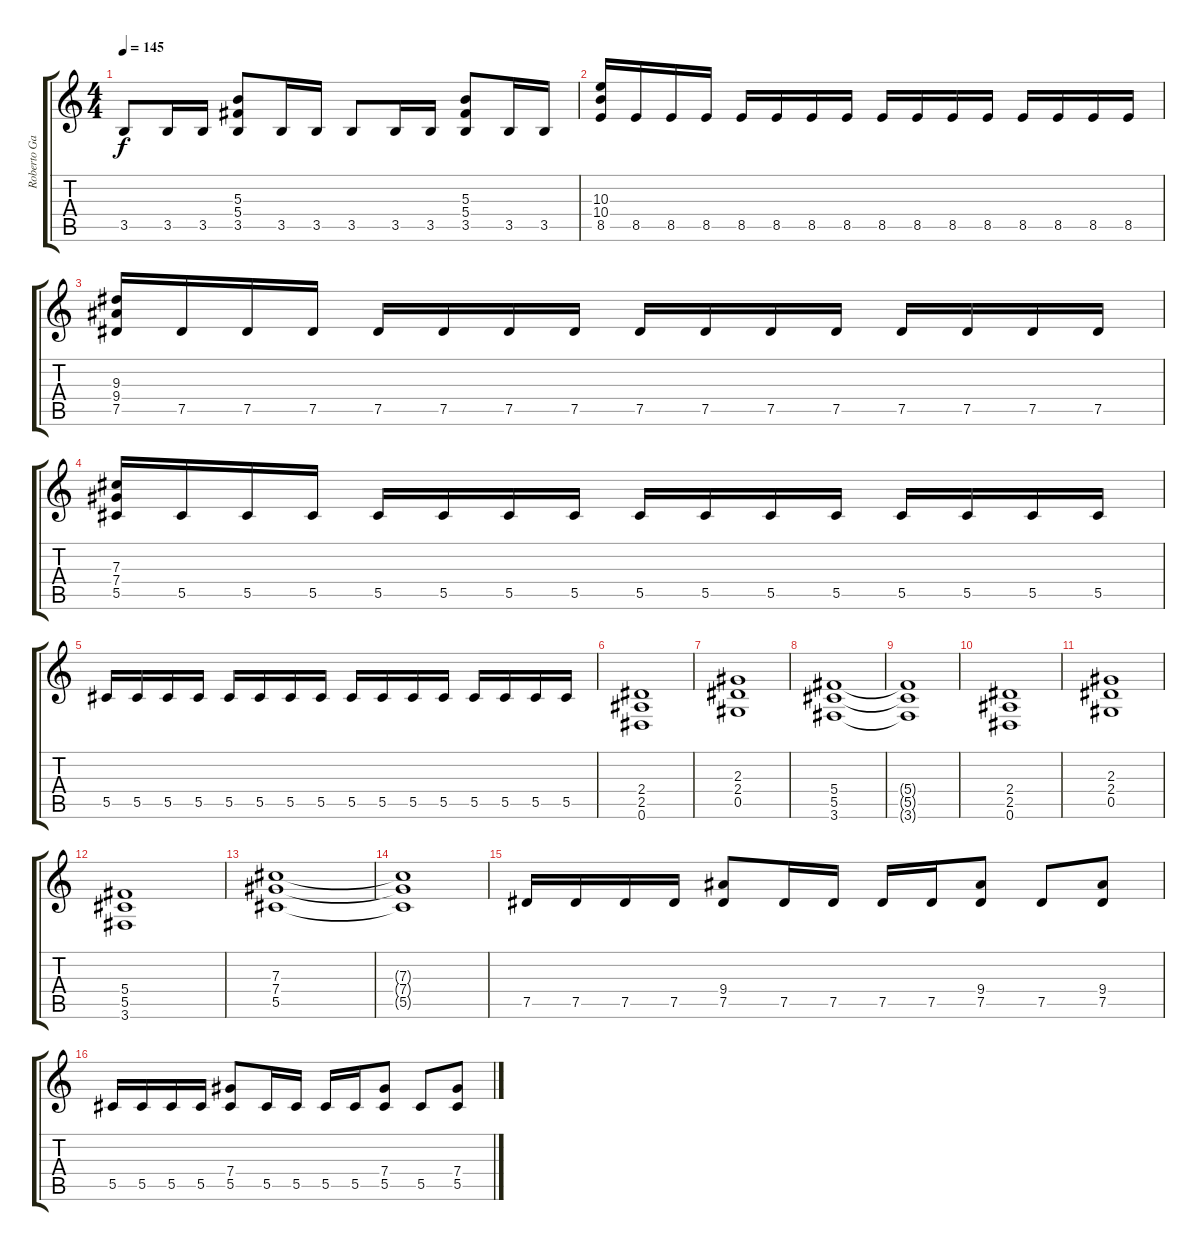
\track ("Roberto García" "Roberto Ga") {instrument distortionguitar}
\staff {score tabs}
\tuning (Eb4 Bb3 Gb3 Db3 Ab2 Eb2) {hide}
\ts (4 4)
\tempo 145
\clef g2
\ks c
3.5.8{dy f} 3.5.16 3.5.16 (5.3 5.4 3.5).8 3.5.16 3.5.16 3.5.8 3.5.16 3.5.16 (5.3 5.4 3.5).8 3.5.16 3.5.16 |
(10.3 10.4 8.5).16 8.5.16 8.5.16 8.5.16 8.5.16 8.5.16 8.5.16 8.5.16 8.5.16 8.5.16 8.5.16 8.5.16 8.5.16 8.5.16 8.5.16 8.5.16 |
(9.3 9.4 7.5).16 7.5.16 7.5.16 7.5.16 7.5.16 7.5.16 7.5.16 7.5.16 7.5.16 7.5.16 7.5.16 7.5.16 7.5.16 7.5.16 7.5.16 7.5.16 |
(7.3 7.4 5.5).16 5.5.16 5.5.16 5.5.16 5.5.16 5.5.16 5.5.16 5.5.16 5.5.16 5.5.16 5.5.16 5.5.16 5.5.16 5.5.16 5.5.16 5.5.16 |
5.5.16 5.5.16 5.5.16 5.5.16 5.5.16 5.5.16 5.5.16 5.5.16 5.5.16 5.5.16 5.5.16 5.5.16 5.5.16 5.5.16 5.5.16 5.5.16 |
(2.4 2.5 0.6).1 |
(2.3 2.4 0.5).1 |
(5.4 5.5 3.6).1 |
(5.4{t} 5.5{t} 3.6{t}).1 |
(2.4 2.5 0.6).1 |
(2.3 2.4 0.5).1 |
(5.4 5.5 3.6).1 |
(7.3 7.4 5.5).1 |
(7.3{t} 7.4{t} 5.5{t}).1 |
7.5.16 7.5.16 7.5.16 7.5.16 (9.4 7.5).8 7.5.16 7.5.16 7.5.16 7.5.16 (9.4 7.5).8 7.5.8 (9.4 7.5).8 |
5.5.16 5.5.16 5.5.16 5.5.16 (7.4 5.5).8 5.5.16 5.5.16 5.5.16 5.5.16 (7.4 5.5).8 5.5.8 (7.4 5.5).8
